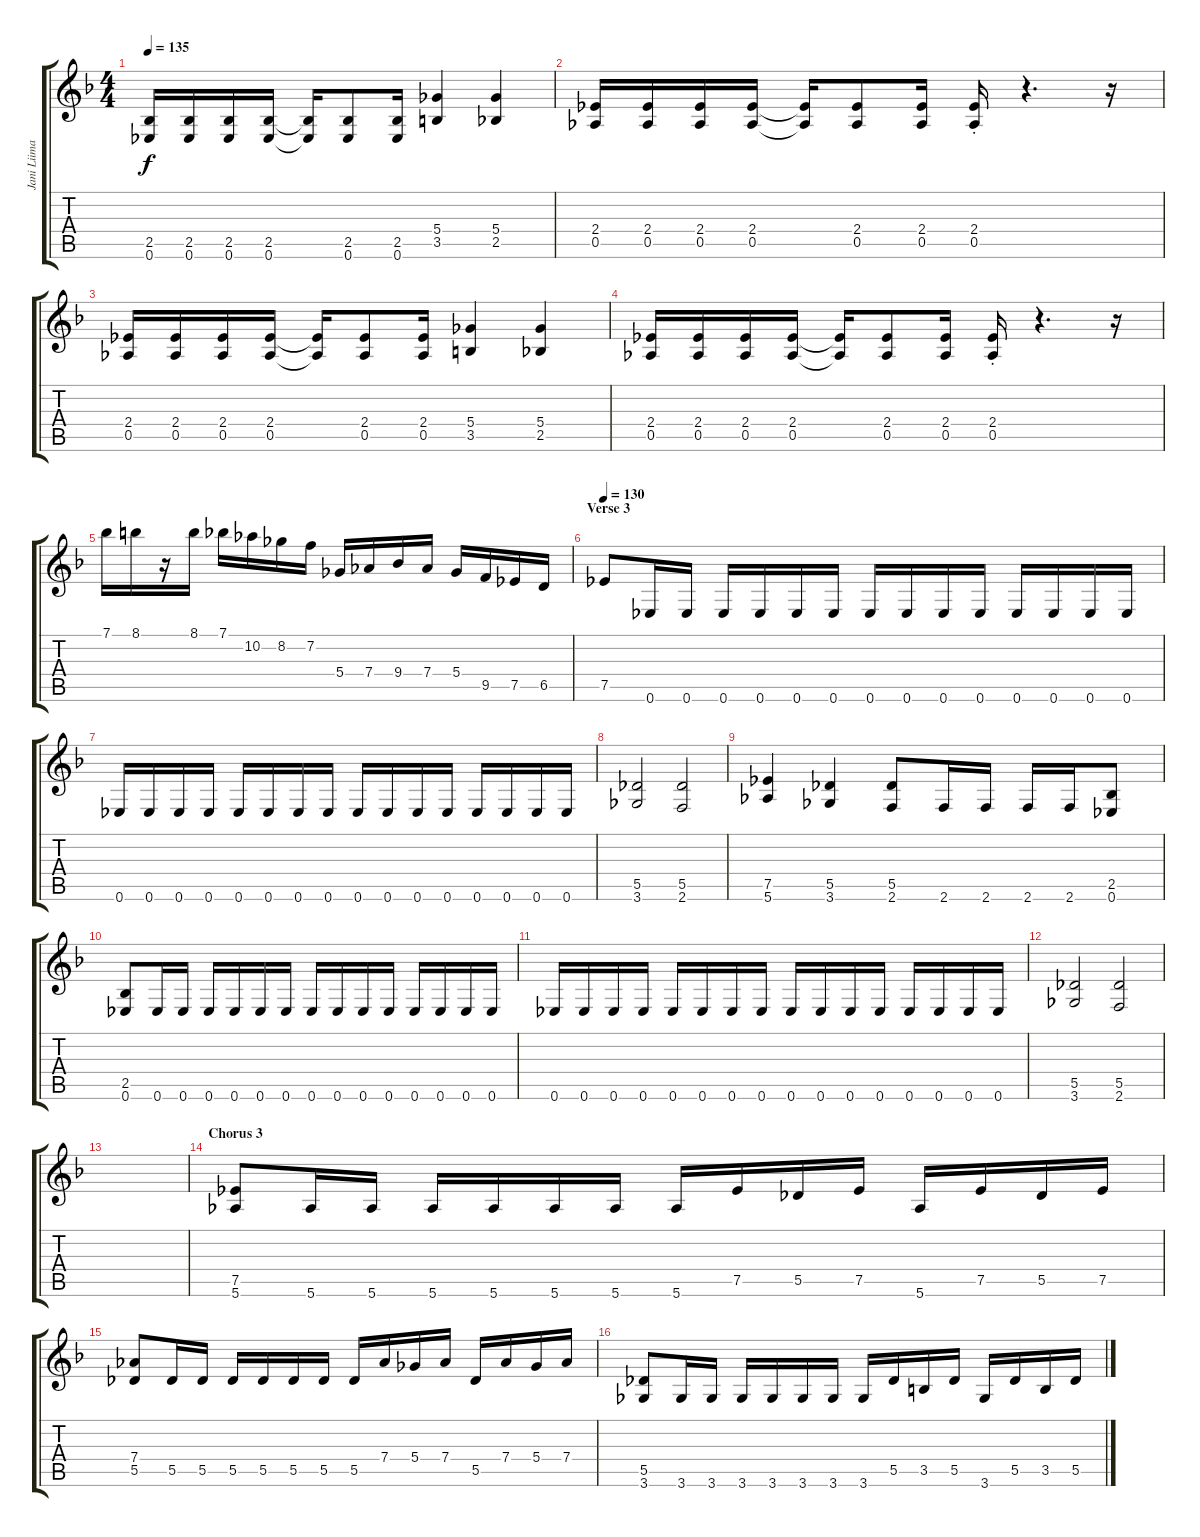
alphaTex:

\track ("Jani Liimatainen" "Jani Liima") {instrument distortionguitar}
\staff {score tabs}
\tuning (Eb4 Bb3 Gb3 Db3 Ab2 Eb2) {hide}
\ts (4 4)
\tempo 135
\clef g2
\ks dminor
(2.5 0.6).16{dy f} (2.5 0.6).16 (2.5 0.6).16 (2.5 0.6).16 (2.5{t} 0.6{t}).16 (2.5 0.6).8 (2.5 0.6).16 (5.4 3.5).4 (5.4 2.5).4 |
(2.4 0.5).16 (2.4 0.5).16 (2.4 0.5).16 (2.4 0.5).16 (2.4{t} 0.5{t}).16 (2.4 0.5).8 (2.4 0.5).16 (2.4{st} 0.5).16 r.4{d} r.16 |
(2.4 0.5).16 (2.4 0.5).16 (2.4 0.5).16 (2.4 0.5).16 (2.4{t} 0.5{t}).16 (2.4 0.5).8 (2.4 0.5).16 (5.4 3.5).4 (5.4 2.5).4 |
(2.4 0.5).16 (2.4 0.5).16 (2.4 0.5).16 (2.4 0.5).16 (2.4{t} 0.5{t}).16 (2.4 0.5).8 (2.4 0.5).16 (2.4{st} 0.5).16 r.4{d} r.16 |
7.1.16 8.1.16 r.16 8.1.16 7.1.16 10.2.16 8.2.16 7.2.16 5.4.16 7.4.16 9.4.16 7.4.16 5.4.16 9.5.16 7.5.16 6.5.16 |
\section ("" "Verse 3")
\tempo 130
7.5.8 0.6.16 0.6.16 0.6.16 0.6.16 0.6.16 0.6.16 0.6.16 0.6.16 0.6.16 0.6.16 0.6.16 0.6.16 0.6.16 0.6.16 |
0.6.16 0.6.16 0.6.16 0.6.16 0.6.16 0.6.16 0.6.16 0.6.16 0.6.16 0.6.16 0.6.16 0.6.16 0.6.16 0.6.16 0.6.16 0.6.16 |
(5.5 3.6).2 (5.5 2.6).2 |
(7.5 5.6).4 (5.5 3.6).4 (5.5 2.6).8 2.6.16 2.6.16 2.6.16 2.6.16 (2.5 0.6).8 |
(2.5 0.6).8 0.6.16 0.6.16 0.6.16 0.6.16 0.6.16 0.6.16 0.6.16 0.6.16 0.6.16 0.6.16 0.6.16 0.6.16 0.6.16 0.6.16 |
0.6.16 0.6.16 0.6.16 0.6.16 0.6.16 0.6.16 0.6.16 0.6.16 0.6.16 0.6.16 0.6.16 0.6.16 0.6.16 0.6.16 0.6.16 0.6.16 |
(5.5 3.6).2 (5.5 2.6).2 |
|
\section ("" "Chorus 3")
(7.5 5.6).8 5.6.16 5.6.16 5.6.16 5.6.16 5.6.16 5.6.16 5.6.16 7.5.16 5.5.16 7.5.16 5.6.16 7.5.16 5.5.16 7.5.16 |
(7.4 5.5).8 5.5.16 5.5.16 5.5.16 5.5.16 5.5.16 5.5.16 5.5.16 7.4.16 5.4.16 7.4.16 5.5.16 7.4.16 5.4.16 7.4.16 |
(5.5 3.6).8 3.6.16 3.6.16 3.6.16 3.6.16 3.6.16 3.6.16 3.6.16 5.5.16 3.5.16 5.5.16 3.6.16 5.5.16 3.5.16 5.5.16
